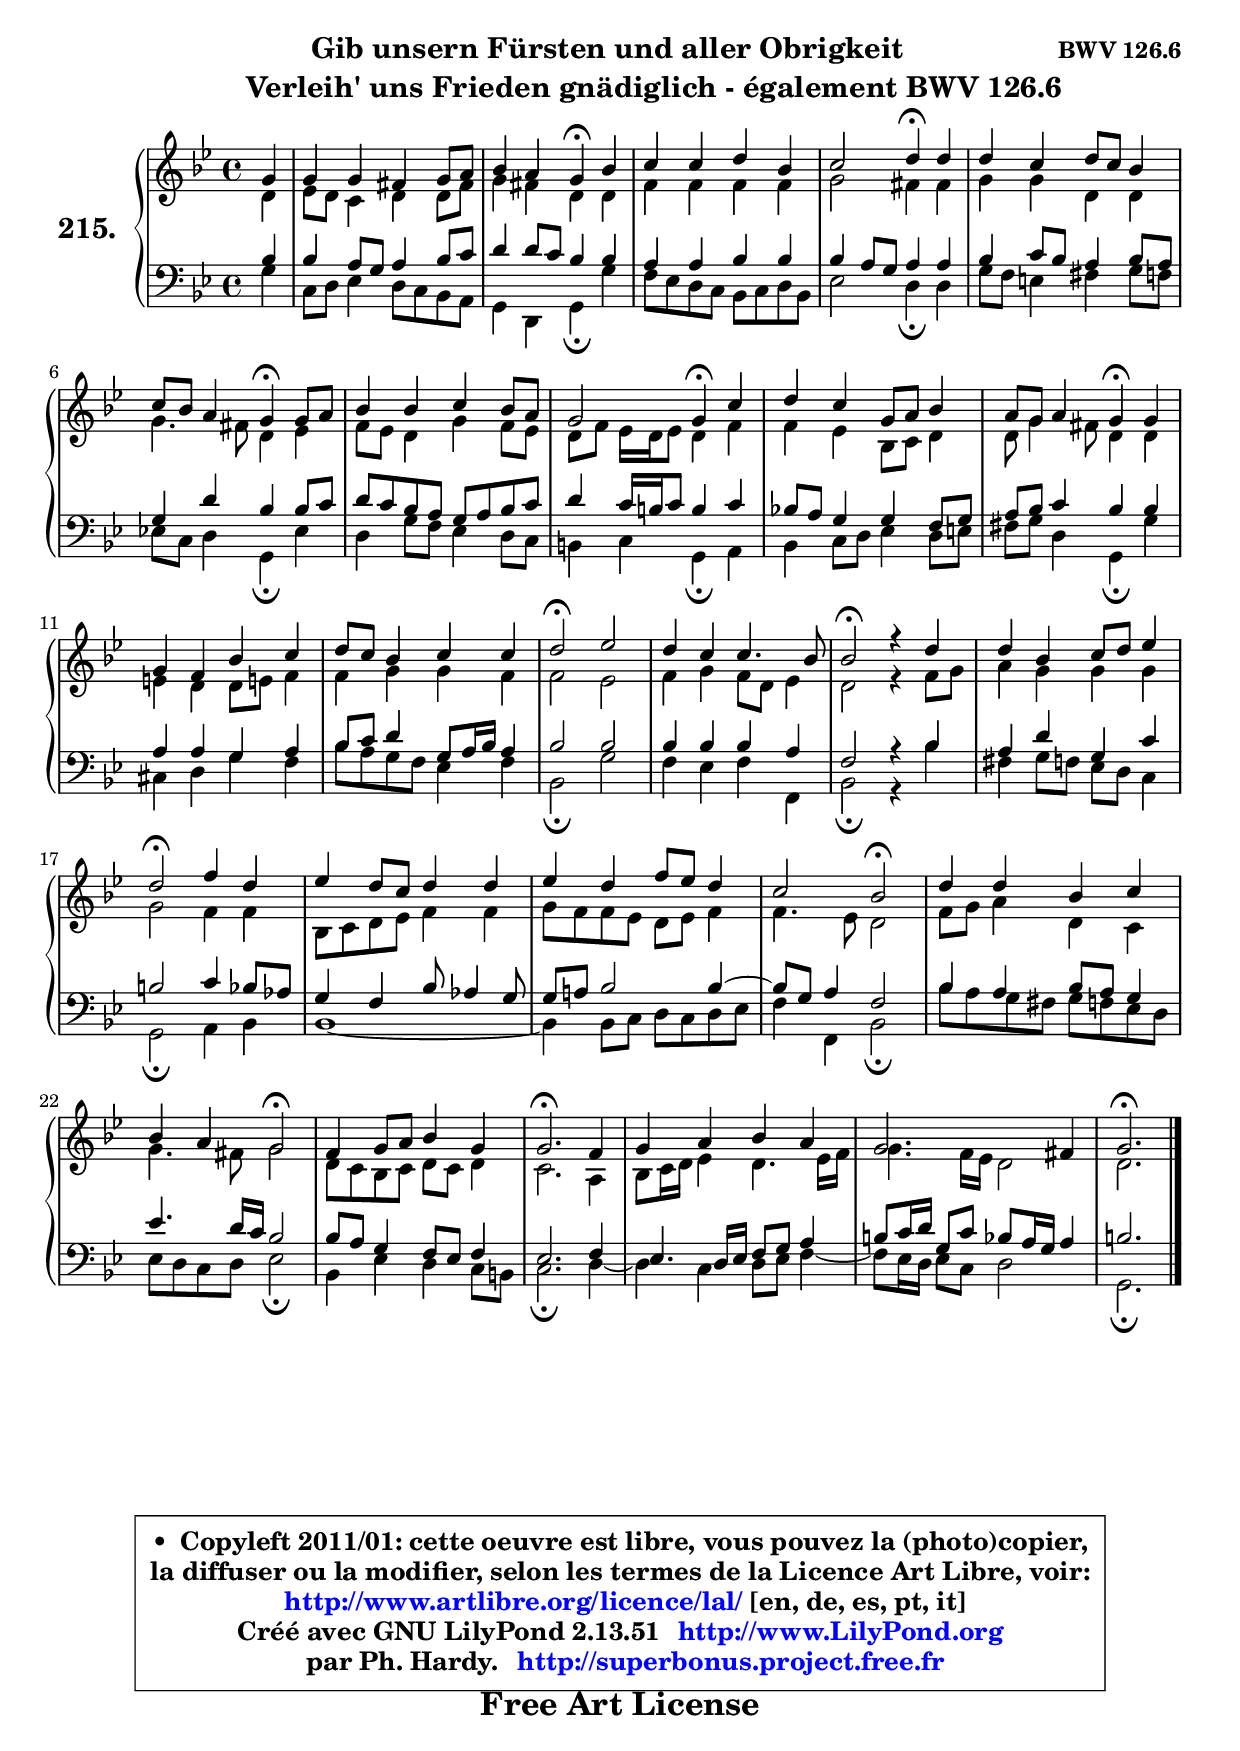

\version "2.13.51"

    \paper {
%	system-system-spacing #'padding = #0.1
%	score-system-spacing #'padding = #0.1
%	ragged-bottom = ##f
%	ragged-last-bottom = ##f
	}

    \header {
      opus = \markup { \bold "BWV 126.6" }
      piece = \markup { \hspace #9 \fontsize #2 \bold \column \center-align { \line { "Gib unsern Fürsten und aller Obrigkeit" }
                     \line { \hspace #9 "Verleih' uns Frieden gnädiglich - également BWV 126.6" }
                 } }
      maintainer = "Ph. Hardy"
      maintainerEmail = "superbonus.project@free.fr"
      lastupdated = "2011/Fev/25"
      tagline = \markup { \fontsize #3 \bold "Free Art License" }
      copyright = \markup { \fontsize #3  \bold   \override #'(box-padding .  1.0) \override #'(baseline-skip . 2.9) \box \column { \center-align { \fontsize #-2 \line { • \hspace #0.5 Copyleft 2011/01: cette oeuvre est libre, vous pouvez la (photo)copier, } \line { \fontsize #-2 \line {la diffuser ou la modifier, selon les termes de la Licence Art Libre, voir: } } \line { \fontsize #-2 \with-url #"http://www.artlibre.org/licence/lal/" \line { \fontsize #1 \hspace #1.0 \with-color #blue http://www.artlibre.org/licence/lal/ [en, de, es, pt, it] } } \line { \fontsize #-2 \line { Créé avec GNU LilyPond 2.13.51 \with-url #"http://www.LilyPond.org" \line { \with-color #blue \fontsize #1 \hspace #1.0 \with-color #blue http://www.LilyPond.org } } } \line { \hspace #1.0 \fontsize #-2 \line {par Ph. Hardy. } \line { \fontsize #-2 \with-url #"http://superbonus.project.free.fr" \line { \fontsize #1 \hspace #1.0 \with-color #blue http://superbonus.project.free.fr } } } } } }

	  }

  guidemidi = {
        r4 |
        R1 |
        r2 \tempo 4 = 30 r4 \tempo 4 = 78 r4 |
        R1 |
        r2 \tempo 4 = 30 r4 \tempo 4 = 78 r4 |
        R1 |
        r2 \tempo 4 = 30 r4 \tempo 4 = 78 r4 |
        R1 |
        r2 \tempo 4 = 30 r4 \tempo 4 = 78 r4 |
        R1 |
        r2 \tempo 4 = 30 r4 \tempo 4 = 78 r4 |
        R1 |
        R1 |
        \tempo 4 = 34 r2 \tempo 4 = 78 r2 |
        R1 |
        \tempo 4 = 34 r2 \tempo 4 = 78 r2 |
        R1 |
        \tempo 4 = 34 r2 \tempo 4 = 78 r2 |
        R1 |
        R1 |
        r2 \tempo 4 = 34 r2 \tempo 4 = 78 |
        R1 |
        r2 \tempo 4 = 34 r2 \tempo 4 = 78 |
        R1 |
        \tempo 4 = 40 r2. \tempo 4 = 78 r4 |
        R1 |
        R1 |
        \tempo 4 = 40 r2. 
	}

  upper = {
	\time 4/4
	\key g \minor
	\clef treble
	\partial 4
	\voiceOne
	<< { 
	% SOPRANO
	\set Voice.midiInstrument = "acoustic grand"
	\relative c'' {
        g4 |
        g4 g fis g8 a |
        bes4 a g\fermata bes |
        c4 c d bes |
        c2 d4\fermata d |
        d4 c d8 c bes4 |
        c8 bes a4 g\fermata g8 a |
        bes4 bes c bes8 a |
        g2 g4\fermata c4 |
        d4 c g8 a bes4 |
        a8 g a4 g\fermata g |
        g4 f bes c |
        d8 c bes4 c c |
        d2\fermata es |
        d4 c c4. bes8 |
        bes2\fermata r4 d4 |
        d4 bes c8 d es4 |
        d2\fermata f4 d |
        es4 d8 c d4 d |
        es4 d f8 es d4 |
        c2 bes\fermata |
        d4 d bes c |
        bes4 a g2\fermata |
        f4 g8 a bes4 g |
        g2.\fermata f4 |
        g4 a bes a |
        g2. fis4 |
        g2.\fermata
        \bar "|."
	} % fin de relative
	}

	\context Voice="1" { \voiceTwo 
	% ALTO
	\set Voice.midiInstrument = "acoustic grand"
	\relative c' {
        d4 |
        es8 d c4 d d8 fis |
        g4 fis d d |
        f4 f f f |
        g2 fis4 fis |
        g4 g d d |
        g4. fis8 d4 es |
        f8 es d4 g f8 es |
        d8 f es16 d es8 d4 f |
        f4 es bes8 c d4 |
        d8 g4 fis8 d4 d |
        e4 d d8 e! f4 |
        f4 g g f |
        f2 es |
        f4 g f8 d es4 |
        d2 r4 f8 g |
        a4 g g g |
        g2 f4 f |
        bes,8 c d es f4 f |
        g8 f f es d es f4 |
        f4. es8 d2 |
        f8 g a4 d, c |
        g'4. fis8 g2 |
        d8 c bes c d c d4 |
        c2. a4 |
        bes8 c16 d es4 d4. es16 f |
        g4. f16 es d2 |
        d2.
        \bar "|."
	} % fin de relative
	\oneVoice
	} >>
	}

    lower = {
	\time 4/4
	\key g \minor
	\clef bass
	\partial 4
	\voiceOne
	<< { 
	% TENOR
	\set Voice.midiInstrument = "acoustic grand"
	\relative c' {
        bes4 |
        bes4 a8 g a4 bes8 c |
        d4 d8 c bes4 bes |
        a4 a bes bes |
        bes4 a8 g a4 a |
        bes4 c8 bes a4 bes8 a |
        g4 d' bes bes8 c |
        d8 c bes a g a bes c |
        d4 c16 b c8 b4 c |
        bes!8 a g4 g f8 g |
        a8 bes c4 bes bes |
        a4 a g a |
        bes8 c d4 g,8 a16 bes a4 |
        bes2 bes |
        bes4 bes bes a |
        f2 r4 bes4 |
        a4 d g, c |
        b2 c4 bes8 aes |
        g4 f bes8 aes4 g8 |
        g8 a! bes2 bes4 ~ |
        bes8 g a4 f2 |
        bes4 a bes8 a g4 |
        es'4. d16 c bes2 |
        bes8 a g4 f8 es f4 |
        es2. f4 |
        es4. d16 es f8 g a4 |
        b8 c16 d g,8 c bes a16 g a4 |
        b2.
        \bar "|."
	} % fin de relative
	}
	\context Voice="1" { \voiceTwo 
	% BASS
	\set Voice.midiInstrument = "acoustic grand"
	\relative c' {
        g4 |
        c,8 d es4 d8 c bes a |
        g4 d g\fermata g' |
        f8 es d c bes c d bes |
        es2 d4\fermata d |
        g8 f e4 fis g8 f |
        es!8 c d4 g,\fermata es' |
        d4 g8 f es4 d8 c |
        b4 c g\fermata a |
        bes4 c8 d es4 d8 e |
        fis8 g d4 g,\fermata g' |
        cis,4 d g f |
        bes8 a g f es4 f |
        bes,2\fermata g' |
        f4 es f f, |
        bes2\fermata r4 bes'4 |
        fis4 g8 f es d c4 |
        g2\fermata a4 bes |
        bes1 ~ |
        bes4 bes8 c d c d es |
        f4 f, bes2\fermata |
        bes'8 a g fis g f es d |
        es8 d c d es2\fermata |
        bes4 es d c8 b |
        c2.\fermata d4 ~  |
        d4 c d8 es f4 ~  |
        f8 es16 d es8 c d2 |
        g,2.\fermata
        \bar "|."
	} % fin de relative
	\oneVoice
	} >>
	}


    \score { 

	\new PianoStaff <<
	\set PianoStaff.instrumentName = \markup { \bold \huge "215." }
	\new Staff = "upper" \upper
	\new Staff = "lower" \lower
	>>

    \layout {
%	ragged-last = ##f
	   }

         } % fin de score

  \score {
    \unfoldRepeats { << \guidemidi \upper \lower >> }
    \midi {
    \context {
     \Staff
      \remove "Staff_performer"
               }

     \context {
      \Voice
       \consists "Staff_performer"
                }

     \context { 
      \Score
      tempoWholesPerMinute = #(ly:make-moment 78 4)
		}
	    }
	}

